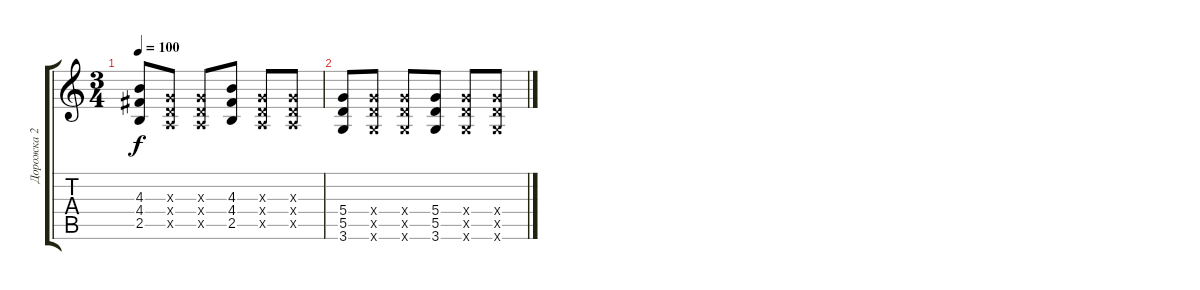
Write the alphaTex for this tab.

\track ("Дорожка 2" "Дорожка 2") {instrument distortionguitar}
\staff {score tabs}
\tuning (E4 B3 G3 D3 A2 E2) {hide}
\ts (3 4)
\tempo 100
\clef g2
\ks c
(4.3 4.4 2.5).8{dy f} (0.3{x} 0.4{x} 0.5{x}).8 (0.3{x} 0.4{x} 0.5{x}).8 (4.3 4.4 2.5).8 (0.3{x} 0.4{x} 0.5{x}).8 (0.3{x} 0.4{x} 0.5{x}).8 |
(5.4 5.5 3.6).8 (5.4{x} 5.5{x} 3.6{x}).8 (5.4{x} 5.5{x} 3.6{x}).8 (5.4 5.5 3.6).8 (5.4{x} 5.5{x} 3.6{x}).8 (5.4{x} 5.5{x} 3.6{x}).8
